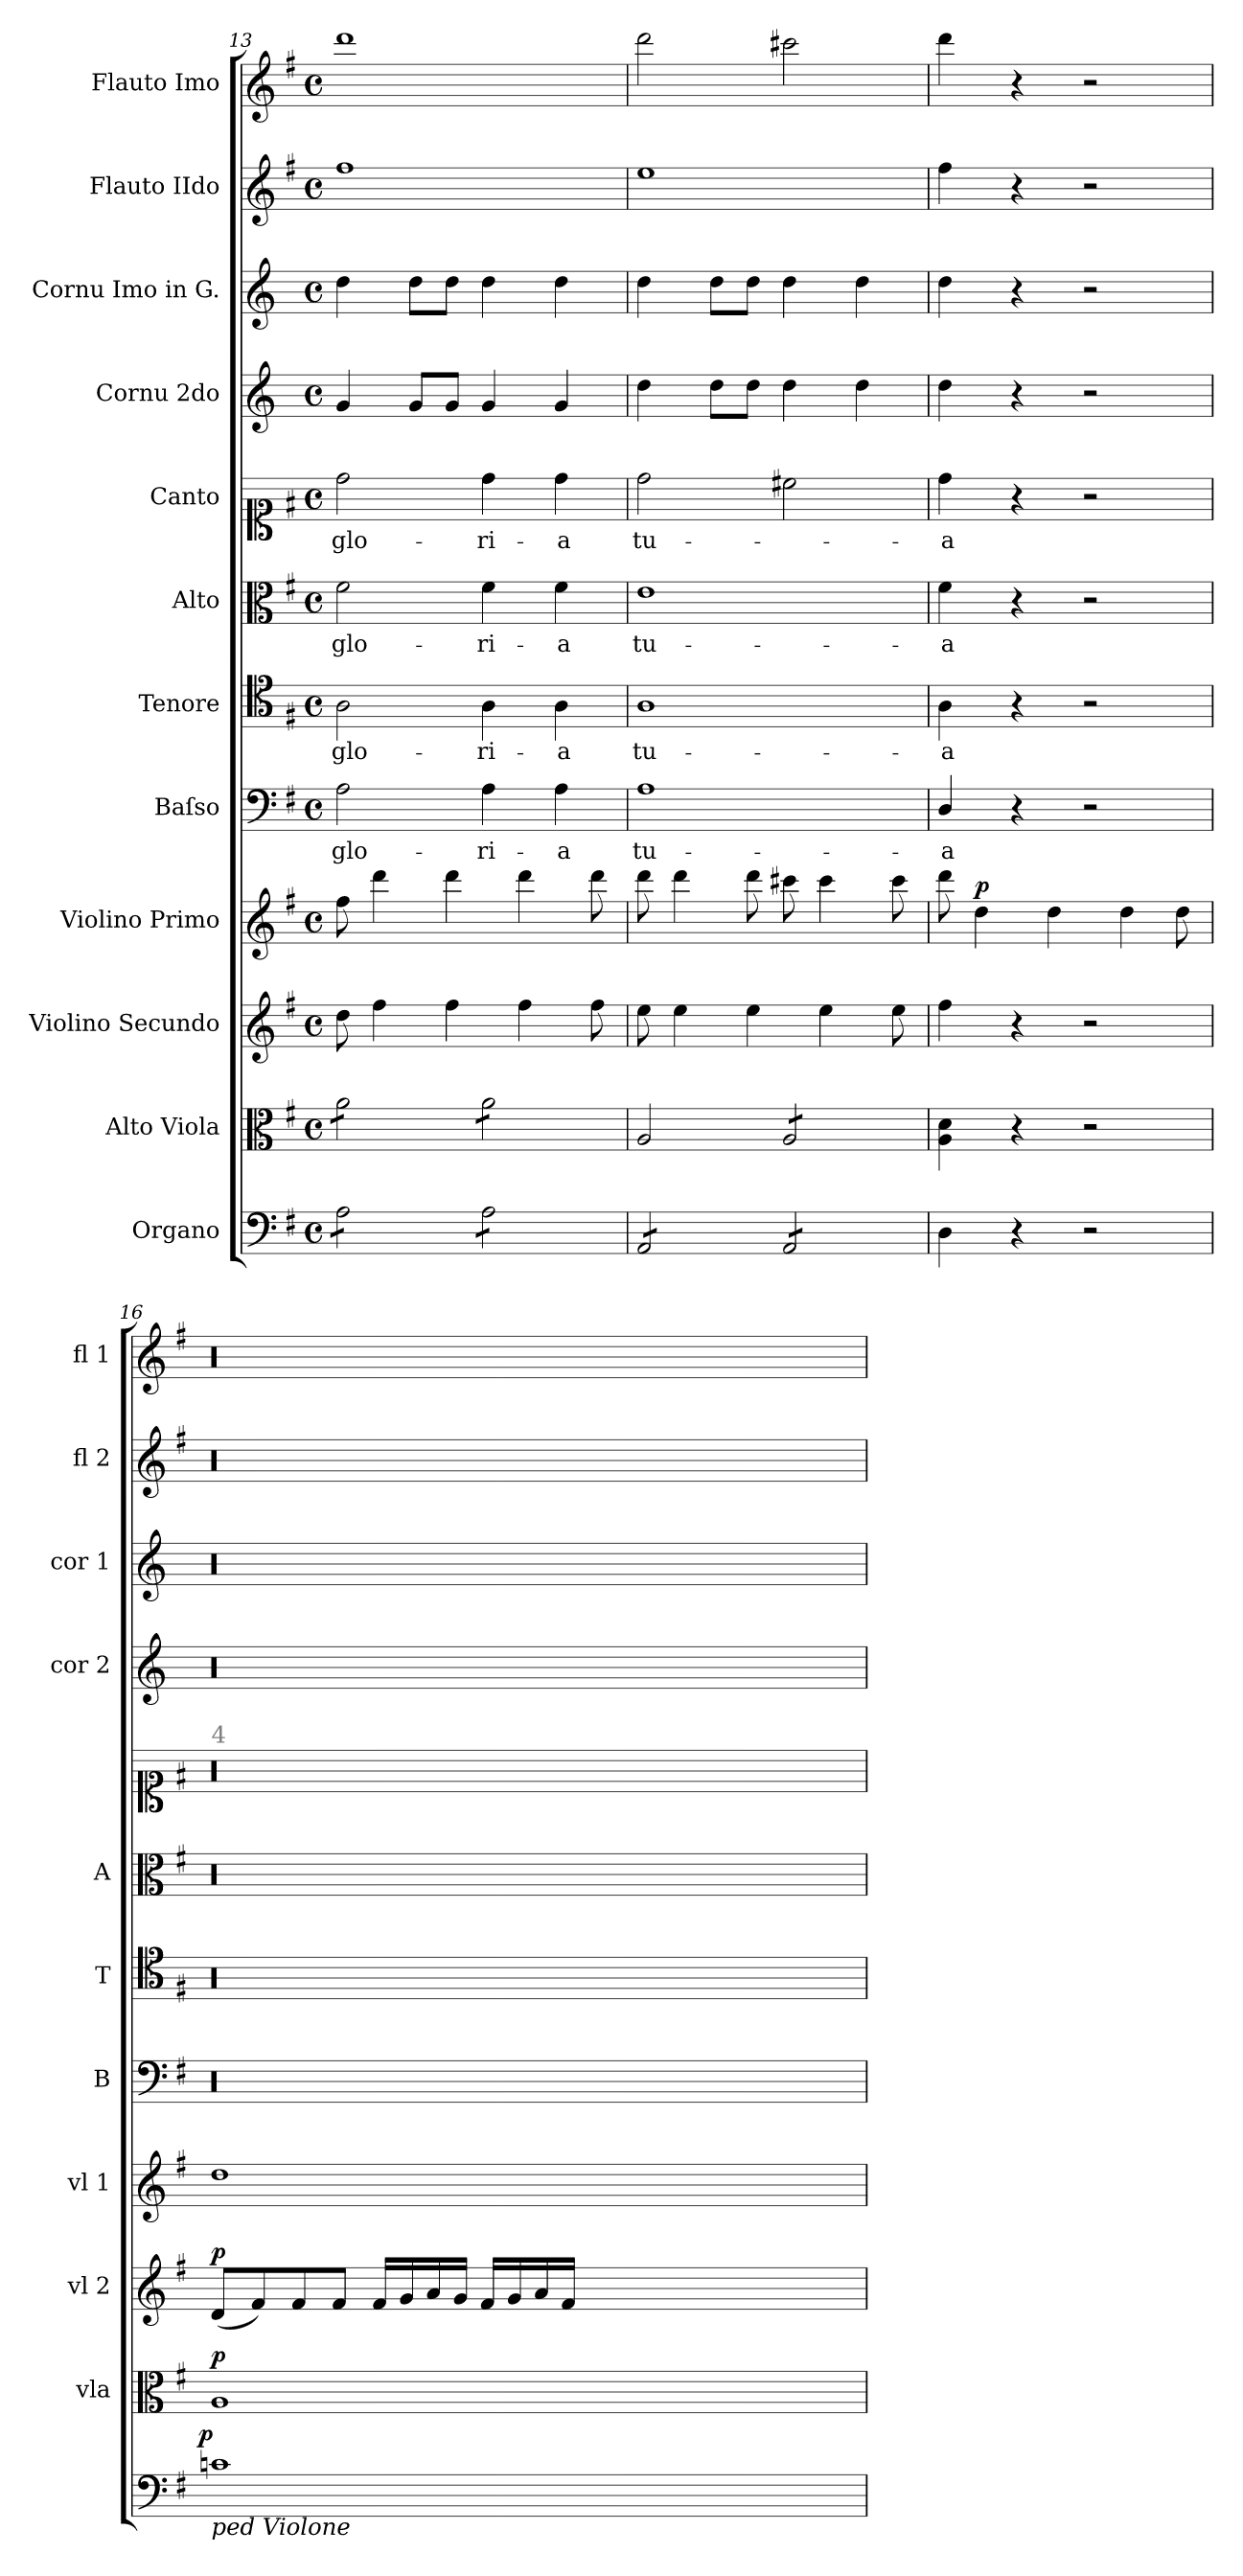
**kern	**dynam	**kern	**dynam	**kern	**dynam	**kern	**dynam	**kern	**text	**kern	**text	**kern	**text	**kern	**text	**kern	**kern	**kern	**kern
*part12	*part12	*part11	*part11	*part10	*part10	*part9	*part9	*part8	*part8	*part7	*part7	*part6	*part6	*part5	*part5	*part4	*part3	*part2	*part1
*staff12	*staff12	*staff11	*staff11	*staff10	*staff10	*staff9	*staff9	*staff8	*staff8	*staff7	*staff7	*staff6	*staff6	*staff5	*staff5	*staff4	*staff3	*staff2	*staff1
*I"Organo	*	*I"Alto Viola	*	*I"Violino Secundo	*	*I"Violino Primo	*	*I"Baſso	*	*I"Tenore	*	*I"Alto	*	*I"Canto	*	*I"Cornu 2do	*I"Cornu Imo in G.	*I"Flauto IIdo	*I"Flauto Imo
*	*	*I'vla	*	*I'vl 2	*	*I'vl 1	*	*I'B	*	*I'T	*	*I'A	*	*	*	*I'cor 2	*I'cor 1	*I'fl 2	*I'fl 1
*clefF4	*	*clefC3	*	*clefG2	*	*clefG2	*	*clefF4	*	*clefC4	*	*clefC3	*	*clefC1	*	*clefG2	*clefG2	*clefG2	*clefG2
*	*	*	*	*	*	*	*	*	*	*	*	*	*	*	*	*ITrd3c5	*ITrd3c5	*	*
*k[f#]	*	*k[f#]	*	*k[f#]	*	*k[f#]	*	*k[f#]	*	*k[f#]	*	*k[f#]	*	*k[f#]	*	*k[f#]	*k[f#]	*k[f#]	*k[f#]
*G:	*	*G:	*	*G:	*	*G:	*	*G:	*	*G:	*	*G:	*	*G:	*	*G:	*G:	*G:	*G:
*M4/4	*	*M4/4	*	*M4/4	*	*M4/4	*	*M4/4	*	*M4/4	*	*M4/4	*	*M4/4	*	*M4/4	*M4/4	*M4/4	*M4/4
*met(c)	*	*met(c)	*	*met(c)	*	*met(c)	*	*met(c)	*	*met(c)	*	*met(c)	*	*met(c)	*	*met(c)	*met(c)	*met(c)	*met(c)
=13	=13	=13	=13	=13	=13	=13	=13	=13	=13	=13	=13	=13	=13	=13	=13	=13	=13	=13	=13
!	!	!	!	!	!	!	!	!	!LO:LY:i	!	!LO:LY:i	!	!LO:LY:i	!	!LO:LY:i	!	!	!	!
*tremolo	*	*	*	*	*	*	*	*	*	*	*	*	*	*	*	*	*	*	*
*	*	*tremolo	*	*	*	*	*	*	*	*	*	*	*	*	*	*	*	*	*
8A\L	.	8a\L	.	8dd\	.	8ff#\	.	2A\	glo-	2A\	glo-	2f#\	glo-	2dd\	glo-	4d/	4a\	1ff#	1ddd
8A\	.	8a\	.	4ff#\	.	4ddd\	.	.	.	.	.	.	.	.	.	.	.	.	.
8A\	.	8a\	.	.	.	.	.	.	.	.	.	.	.	.	.	8d/L	8a\L	.	.
8A\J	.	8a\J	.	4ff#\	.	4ddd\	.	.	.	.	.	.	.	.	.	8d/J	8a\J	.	.
!	!	!	!	!	!	!	!	!	!LO:LY:i	!	!LO:LY:i	!	!LO:LY:i	!	!LO:LY:i	!	!	!	!
8A\L	.	8a\L	.	.	.	.	.	4A\	-ri-	4A\	-ri-	4f#\	-ri-	4dd\	-ri-	4d/	4a\	.	.
8A\	.	8a\	.	4ff#\	.	4ddd\	.	.	.	.	.	.	.	.	.	.	.	.	.
!	!	!	!	!	!	!	!	!	!LO:LY:i	!	!LO:LY:i	!	!LO:LY:i	!	!LO:LY:i	!	!	!	!
8A\	.	8a\	.	.	.	.	.	4A\	-a	4A\	-a	4f#\	-a	4dd\	-a	4d/	4a\	.	.
8A\J	.	8a\J	.	8ff#\	.	8ddd\	.	.	.	.	.	.	.	.	.	.	.	.	.
*	*	*Xtremolo	*	*	*	*	*	*	*	*	*	*	*	*	*	*	*	*	*
=14	=14	=14	=14	=14	=14	=14	=14	=14	=14	=14	=14	=14	=14	=14	=14	=14	=14	=14	=14
8AA/L	.	2A/	.	8ee\	.	8ddd\	.	1A	tu-	1A	tu-	1e	tu-	2dd\	tu-	4a\	4a\	1ee	2ddd\
8AA/	.	.	.	4ee\	.	4ddd\	.	.	.	.	.	.	.	.	.	.	.	.	.
8AA/	.	.	.	.	.	.	.	.	.	.	.	.	.	.	.	8a\L	8a\L	.	.
8AA/J	.	.	.	4ee\	.	8ddd\	.	.	.	.	.	.	.	.	.	8a\J	8a\J	.	.
*	*	*tremolo	*	*	*	*	*	*	*	*	*	*	*	*	*	*	*	*	*
8AA/L	.	8A/L	.	.	.	8ccc#X\	.	.	.	.	.	.	.	2cc#X\	.	4a\	4a\	.	2ccc#X\
8AA/	.	8A/	.	4ee\	.	4ccc#\	.	.	.	.	.	.	.	.	.	.	.	.	.
8AA/	.	8A/	.	.	.	.	.	.	.	.	.	.	.	.	.	4a\	4a\	.	.
8AA/J	.	8A/J	.	8ee\	.	8ccc#\	.	.	.	.	.	.	.	.	.	.	.	.	.
*	*	*Xtremolo	*	*	*	*	*	*	*	*	*	*	*	*	*	*	*	*	*
*Xtremolo	*	*	*	*	*	*	*	*	*	*	*	*	*	*	*	*	*	*	*
=15	=15	=15	=15	=15	=15	=15	=15	=15	=15	=15	=15	=15	=15	=15	=15	=15	=15	=15	=15
4D\	.	4A\ 4d\	.	4ff#\	.	8ddd\	.	4D/	-a	4A\	-a	4f#\	-a	4dd\	-a	4a\	4a\	4ff#\	4ddd\
!	!	!	!	!	!	!	!LO:DY:a	!	!	!	!	!	!	!	!	!	!	!	!
.	.	.	.	.	.	4dd\	p.	.	.	.	.	.	.	.	.	.	.	.	.
4r	.	4r	.	4r	.	.	.	4r	.	4r	.	4r	.	4r	.	4r	4r	4r	4r
.	.	.	.	.	.	4dd\	.	.	.	.	.	.	.	.	.	.	.	.	.
2r	.	2r	.	2r	.	.	.	2r	.	2r	.	2r	.	2r	.	2r	2r	2r	2r
.	.	.	.	.	.	4dd\	.	.	.	.	.	.	.	.	.	.	.	.	.
.	.	.	.	.	.	8dd\	.	.	.	.	.	.	.	.	.	.	.	.	.
=16	=16	=16	=16	=16	=16	=16	=16	=16	=16	=16	=16	=16	=16	=16	=16	=16	=16	=16	=16
!	!	!	!	!	!	!	!	!	!	!	!	!	!	!LO:TX:a:color=grey:t=4	!	!	!	!	!
!LO:TX:b:i:t=ped Violone	!	!	!	!	!	!	!	!	!	!	!	!	!	!	!	!	!	!	!
!	!LO:DY:a:rj	!	!LO:DY:a	!	!LO:DY:a	!	!	!	!	!	!	!	!	!	!	!	!	!	!
1cn	p	1A	p.	(8d/L	p.	1dd	.	00r	.	00r	.	00r	.	00r	.	00r	00r	00r	00r
.	.	.	.	8f#/)	.	.	.	.	.	.	.	.	.	.	.	.	.	.	.
.	.	.	.	8f#/	.	.	.	.	.	.	.	.	.	.	.	.	.	.	.
.	.	.	.	8f#/J	.	.	.	.	.	.	.	.	.	.	.	.	.	.	.
.	.	.	.	16f#/LL	.	.	.	.	.	.	.	.	.	.	.	.	.	.	.
.	.	.	.	16g/	.	.	.	.	.	.	.	.	.	.	.	.	.	.	.
.	.	.	.	16a/	.	.	.	.	.	.	.	.	.	.	.	.	.	.	.
.	.	.	.	16g/JJ	.	.	.	.	.	.	.	.	.	.	.	.	.	.	.
.	.	.	.	16f#/LL	.	.	.	.	.	.	.	.	.	.	.	.	.	.	.
.	.	.	.	16g/	.	.	.	.	.	.	.	.	.	.	.	.	.	.	.
.	.	.	.	16a/	.	.	.	.	.	.	.	.	.	.	.	.	.	.	.
.	.	.	.	16f#/JJ	.	.	.	.	.	.	.	.	.	.	.	.	.	.	.
0.ryy	.	0.ryy	.	0.ryy	.	0.ryy	.	.	.	.	.	.	.	.	.	.	.	.	.
=	=	=	=	=	=	=	=	=	=	=	=	=	=	=	=	=	=	=	=
*-	*-	*-	*-	*-	*-	*-	*-	*-	*-	*-	*-	*-	*-	*-	*-	*-	*-	*-	*-
